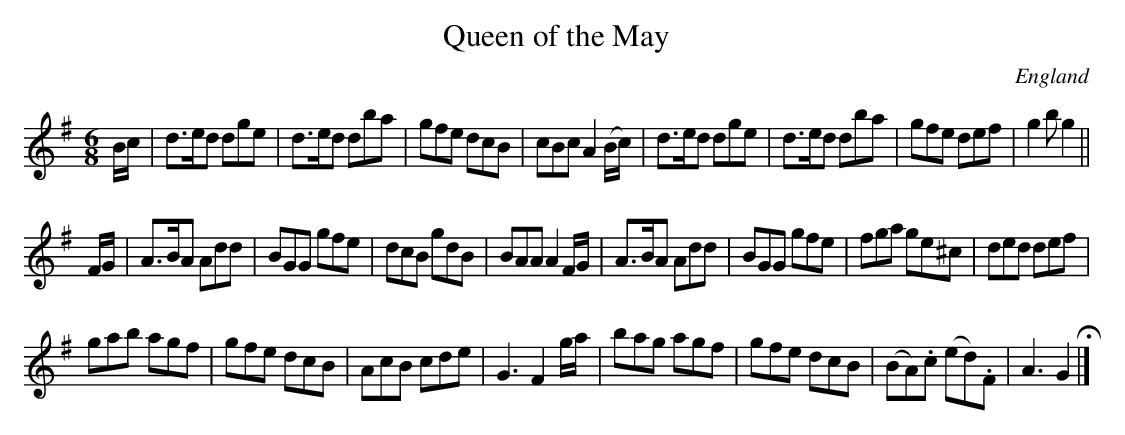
X:1
T:Queen of the May
L:1/8
M:6/8
O:England
K:G
B/2c/2| \
d>ed dge | d>ed dba | gfe dcB | cBc A2 (B/2c/2) | \
d>ed dge | d>ed dba | gfe def | g2b g2 ||
F/2G/2| \
A>BA Add | BGG gfe | dcB gdB  | BAA A2 F/2G/2| \
A>BA Add | BGG  gfe | fga ge^c | ded def|
gab agf  | gfe  dcB | AcB cde  | G3 F2 g/2a/2 |\
bag agf  | gfe  dcB | (BA).c (ed).F  | A3 G2 H|]
